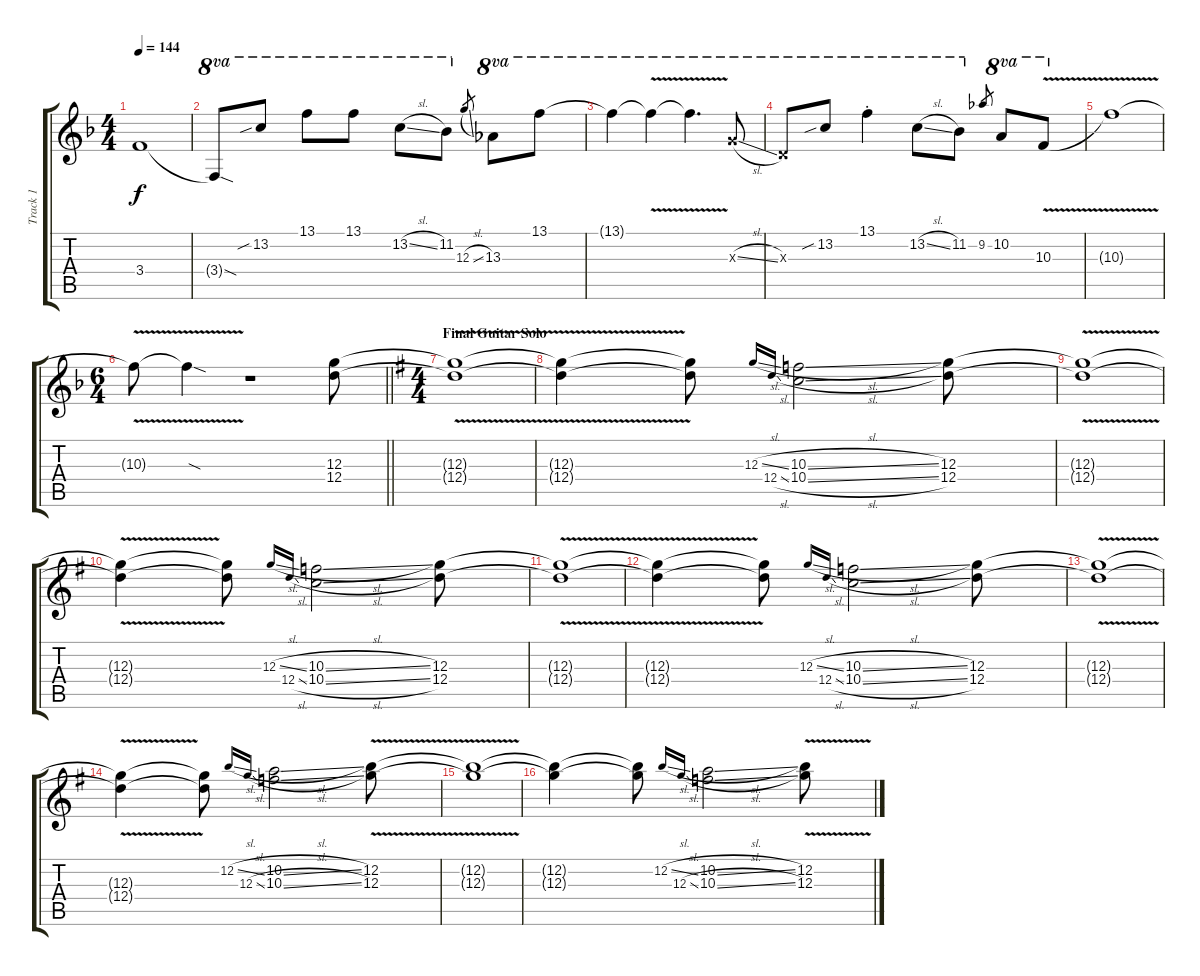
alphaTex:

\track ("Track 1" "Track 1") {instrument overdrivenguitar}
\staff {score tabs}
\tuning (E4 B3 G3 D3 A2 E2) {hide}
\ts (4 4)
\tempo 144
\clef g2
\ks f
3.4{t}.1{dy f} |
3.4{sod t}.8{ot 8va} 13.2{sib}.8{ot 8va} 13.1.8{ot 8va} 13.1.8{ot 8va} 13.2{sl}.8{ot 8va} 11.2.8{ot 8va} 12.3{sl}.8{gr} 13.3.8{ot 8va} 13.1.8{ot 8va} |
13.1{t}.4{ot 8va} 13.1{v t}.4{ot 8va} 13.1{v t}.4{d ot 8va} 12.3{sl x}.8{ot 8va} |
7.3{x}.8{ot 8va} 13.2{sib}.8{ot 8va} 13.1{st}.4{ot 8va} 13.2{sl}.8{ot 8va} 11.2.8{ot 8va} 9.2.8{gr} 10.2.8{ot 8va} 10.3{v}.8{ot 8va} |
10.3{v t}.1 |
\ts (6 4)
\barLineRight lightlight
10.3{v t}.8 10.3{sod t}.4 r.1 (12.3 12.4).8 |
\ts (4 4)
\section ("" "Final Guitar Solo")
\ks g
(12.3{v t} 12.4{v t}).1 |
(12.3{t} 12.4{t}).4 (12.3{t} 12.4{t}).8 12.3{sl}.16{gr onbeat} 12.4{sl}.16{gr onbeat} (10.3{sl} 10.4{sl}).2 (12.3 12.4).8 |
(12.3{v t} 12.4{v t}).1 |
(12.3{t} 12.4{t}).4 (12.3{t} 12.4{t}).8 12.3{sl}.16{gr onbeat} 12.4{sl}.16{gr onbeat} (10.3{sl} 10.4{sl}).2 (12.3 12.4).8 |
(12.3{v t} 12.4{v t}).1 |
(12.3{t} 12.4{t}).4 (12.3{t} 12.4{t}).8 12.3{sl}.16{gr onbeat} 12.4{sl}.16{gr onbeat} (10.3{sl} 10.4{sl}).2 (12.3 12.4).8 |
(12.3{v t} 12.4{v t}).1 |
(12.3{t} 12.4{t}).4 (12.3{t} 12.4{t}).8 12.2{sl}.16{gr onbeat} 12.3{sl}.16{gr onbeat} (10.2{sl} 10.3{sl}).2 (12.2{v} 12.3{v}).8 |
(12.2{t} 12.3{t}).1 |
(12.2{t} 12.3{t}).4 (12.2{t} 12.3{t}).8 12.2{sl}.16{gr onbeat} 12.3{sl}.16{gr onbeat} (10.2{sl} 10.3{sl}).2 (12.2{v} 12.3{v}).8
